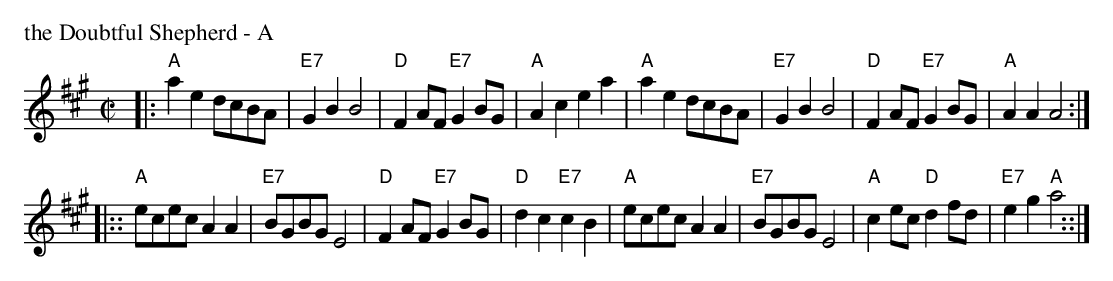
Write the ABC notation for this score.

X:1
P: the Doubtful Shepherd - A
M: C|
L: 1/8
K: A
|: "A"a2e2 dcBA | "E7"G2B2 B4 | "D"F2AF "E7"G2BG | "A"A2c2 e2a2 \
|  "A"a2e2 dcBA | "E7"G2B2 B4 | "D"F2AF "E7"G2BG | "A"A2A2 A4 :|
|::"A"ecec A2A2 | "E7"BGBG E4 | "D"F2AF "E7"G2BG | "D"d2c2 "E7"c2B2 \
|  "A"ecec A2A2 | "E7"BGBG E4 | "A"c2ec "D"d2fd | "E7"e2g2 "A"a4 ::|
